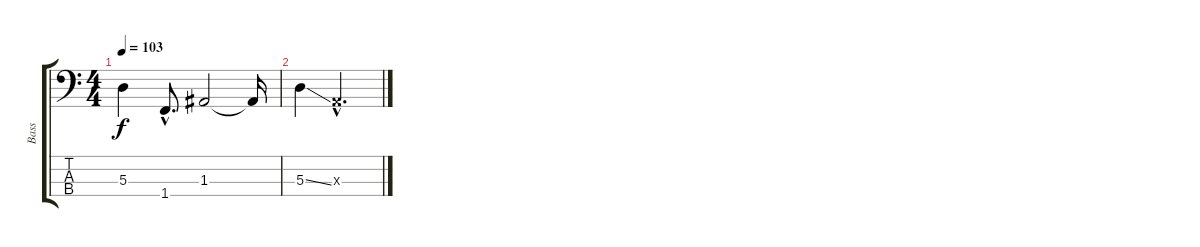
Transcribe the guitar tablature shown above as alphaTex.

\track ("Bass" "Bass") {instrument electricbassfinger}
\staff {score tabs}
\tuning (G2 D2 A1 E1) {hide}
\ts (4 4)
\tempo 103
\clef f4
\ks c
5.3.4{dy f} 1.4{hac}.8{d} 1.3.2 1.3{t}.16 |
5.3{ss}.4 0.3{hac x}.2{d}
